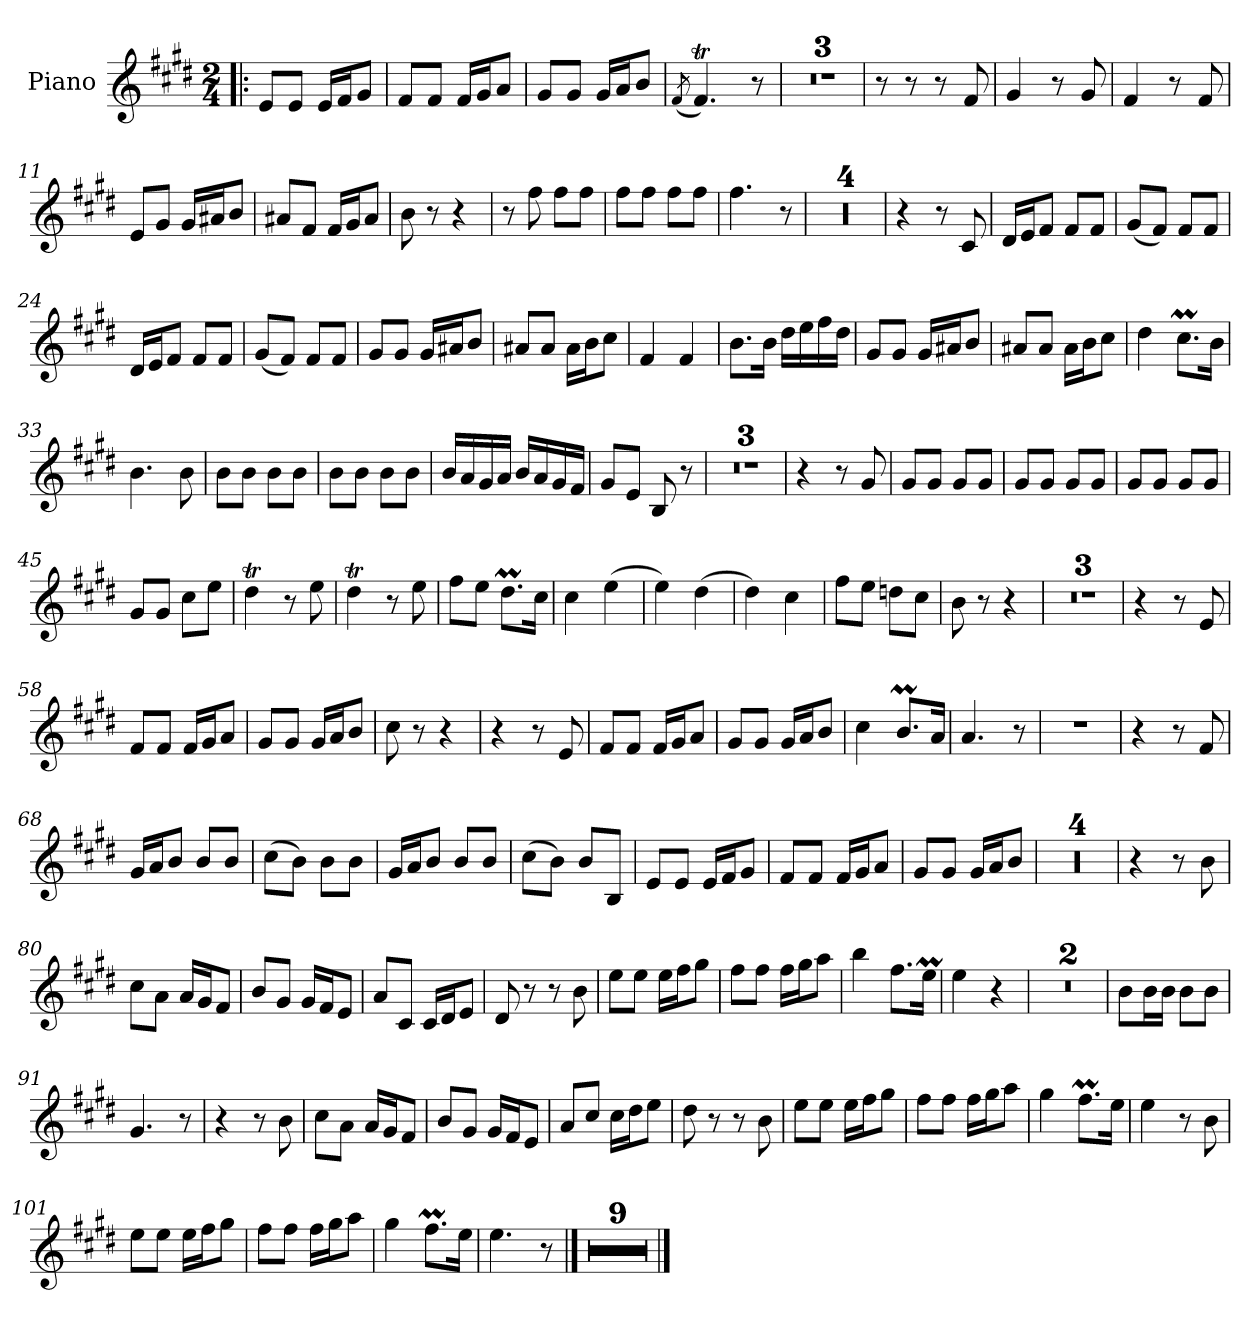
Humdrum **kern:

**kern
*part1
*staff1
*I"Piano
*I'Pno.
*clefG2
*k[f#c#g#d#]
*M2/4
=1!|:
8e/L
8e/J
16e/LL
16f#/J
8g#/J
=2
8f#/L
8f#/J
16f#/LL
16g#/J
8a/J
=3
8g#/L
8g#/J
16g#/LL
16a/J
8b/J
=4
(8qf#/
4.f#T/)
8r
=5
2r
=6
2r
=7
2r
=8
8r
8r
8r
8f#/
=9
4g#/
8r
8g#/
!!LO:LB:g=z
=10
4f#/
8r
8f#/
=11
8e/L
8g#/J
16g#/LL
16a#X/J
8b/J
=12
8a#X/L
8f#/J
16f#/LL
16g#/J
8a#/J
=13
8b\
8r
4r
=14
8r
8ff#\
8ff#\L
8ff#\J
=15
8ff#\L
8ff#\J
8ff#\L
8ff#\J
=16
4.ff#\
8r
=17
2r
=18
2r
=19
2r
=20
2r
!!LO:LB:g=z
=21
4r
8r
8c#/
=22
16d#/LL
16e/J
8f#/J
8f#/L
8f#/J
=23
(8g#/L
8f#/J)
8f#/L
8f#/J
=24
16d#/LL
16e/J
8f#/J
8f#/L
8f#/J
=25
(8g#/L
8f#/J)
8f#/L
8f#/J
=26
8g#/L
8g#/J
16g#/LL
16a#X/J
8b/J
=27
8a#X/L
8a#/J
16a#\LL
16b\J
8cc#\J
=28
4f#/
4f#/
!!LO:LB:g=z
=29
8.b\L
16b\Jk
16dd#\LL
16ee\
16ff#\
16dd#\JJ
=30
8g#/L
8g#/J
16g#/LL
16a#X/J
8b/J
=31
8a#X/L
8a#/J
16a#\LL
16b\J
8cc#\J
=32
4dd#\
8.cc#M\L
16b\Jk
=33
4.b\
8b\
=34
8b\L
8b\J
8b\L
8b\J
=35
8b\L
8b\J
8b\L
8b\J
!!LO:LB:g=z
=36
16b/LL
16a/
16g#/
16a/JJ
16b/LL
16a/
16g#/
16f#/JJ
=37
8g#/L
8e/J
8B/
8r
=38
2r
=39
2r
=40
2r
=41
4r
8r
8g#/
=42
8g#/L
8g#/J
8g#/L
8g#/J
=43
8g#/L
8g#/J
8g#/L
8g#/J
=44
8g#/L
8g#/J
8g#/L
8g#/J
!!LO:LB:g=z
=45
8g#/L
8g#/J
8cc#\L
8ee\J
=46
4dd#t\
8r
8ee\
=47
4dd#t\
8r
8ee\
=48
8ff#\L
8ee\J
8.dd#m\L
16cc#\Jk
=49
4cc#\
(4ee\
=50
4ee\)
(4dd#\
=51
4dd#\)
4cc#\
=52
8ff#\L
8ee\J
8ddn\L
8cc#\J
=53
8b\
8r
4r
=54
2r
=55
2r
!!LO:LB:g=z
=56
2r
=57
4r
8r
8e/
=58
8f#/L
8f#/J
16f#/LL
16g#/J
8a/J
=59
8g#/L
8g#/J
16g#/LL
16a/J
8b/J
=60
8cc#\
8r
4r
=61
4r
8r
8e/
=62
8f#/L
8f#/J
16f#/LL
16g#/J
8a/J
=63
8g#/L
8g#/J
16g#/LL
16a/J
8b/J
=64
4cc#\
8.bM/L
16a/Jk
!!LO:LB:g=z
=65
4.a/
8r
=66
2r
=67
4r
8r
8f#/
=68
16g#/LL
16a/J
8b/J
8b/L
8b/J
=69
(8cc#\L
8b\J)
8b\L
8b\J
=70
16g#/LL
16a/J
8b/J
8b/L
8b/J
=71
(8cc#\L
8b\J)
8b/L
8B/J
=72
8e/L
8e/J
16e/LL
16f#/J
8g#/J
=73
8f#/L
8f#/J
16f#/LL
16g#/J
8a/J
!!LO:LB:g=z
=74
8g#/L
8g#/J
16g#/LL
16a/J
8b/J
=75
2r
=76
2r
=77
2r
=78
2r
=79
4r
8r
8b\
=80
8cc#\L
8a\J
16a/LL
16g#/J
8f#/J
=81
8b/L
8g#/J
16g#/LL
16f#/J
8e/J
=82
8a/L
8c#/J
16c#/LL
16d#/J
8e/J
=83
8d#/
8r
8r
8b\
!!LO:LB:g=z
=84
8ee\L
8ee\J
16ee\LL
16ff#\J
8gg#\J
=85
8ff#\L
8ff#\J
16ff#\LL
16gg#\J
8aa\J
=86
4bb\
8.ff#\L
16eeM\Jk
=87
4ee\
4r
=88
2r
=89
2r
=90
8b\L
16b\L
16b\JJ
8b\L
8b\J
=91
4.g#/
8r
=92
4r
8r
8b\
=93
8cc#\L
8a\J
16a/LL
16g#/J
8f#/J
!!LO:PB:g=z
=94
8b/L
8g#/J
16g#/LL
16f#/J
8e/J
=95
8a/L
8cc#/J
16cc#\LL
16dd#\J
8ee\J
=96
8dd#\
8r
8r
8b\
=97
8ee\L
8ee\J
16ee\LL
16ff#\J
8gg#\J
=98
8ff#\L
8ff#\J
16ff#\LL
16gg#\J
8aa\J
=99
4gg#\
8.ff#M\L
16ee\Jk
=100
4ee\
8r
8b\
=101
8ee\L
8ee\J
16ee\LL
16ff#\J
8gg#\J
!!LO:LB:g=z
=102
8ff#\L
8ff#\J
16ff#\LL
16gg#\J
8aa\J
=103
4gg#\
8.ff#M\L
16ee\Jk
=104
4.ee\
8r
!!LO:PB:g=z
==105
2r
=106
2r
=107
2r
=108
2r
=109
2r
=110
2r
=111
2r
=112
2r
=113
2r
==
*-
